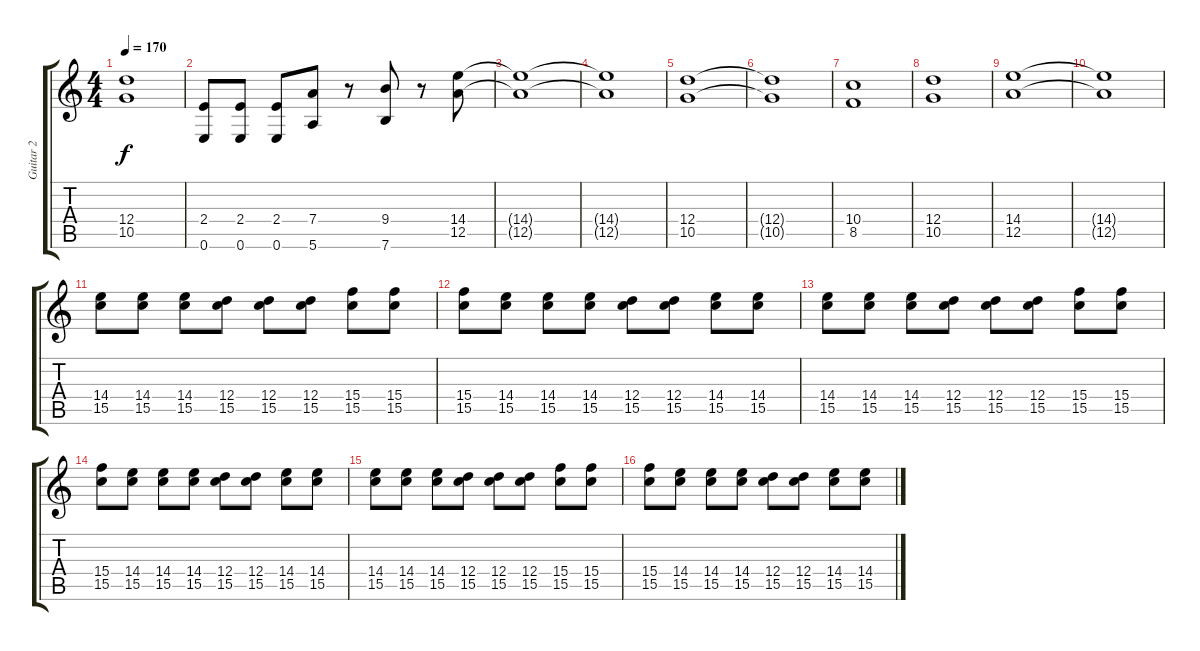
\track ("Guitar 2" "Guitar 2") {instrument distortionguitar}
\staff {score tabs}
\tuning (E4 B3 G3 D3 A2 E2) {hide}
\ts (4 4)
\tempo 170
\clef g2
\ks c
(12.4 10.5).1{dy f} |
(2.4 0.6).8 (2.4 0.6).8 (2.4 0.6).8 (7.4 5.6).8 r.8 (9.4 7.6).8 r.8 (14.4 12.5).8 |
(14.4{t} 12.5{t}).1 |
(14.4{t} 12.5{t}).1 |
(12.4 10.5).1 |
(12.4{t} 10.5{t}).1 |
(10.4 8.5).1 |
(12.4 10.5).1 |
(14.4 12.5).1 |
(14.4{t} 12.5{t}).1 |
(14.4 15.5).8 (14.4 15.5).8 (14.4 15.5).8 (12.4 15.5).8 (12.4 15.5).8 (12.4 15.5).8 (15.4 15.5).8 (15.4 15.5).8 |
(15.4 15.5).8 (14.4 15.5).8 (14.4 15.5).8 (14.4 15.5).8 (12.4 15.5).8 (12.4 15.5).8 (14.4 15.5).8 (14.4 15.5).8 |
(14.4 15.5).8 (14.4 15.5).8 (14.4 15.5).8 (12.4 15.5).8 (12.4 15.5).8 (12.4 15.5).8 (15.4 15.5).8 (15.4 15.5).8 |
(15.4 15.5).8 (14.4 15.5).8 (14.4 15.5).8 (14.4 15.5).8 (12.4 15.5).8 (12.4 15.5).8 (14.4 15.5).8 (14.4 15.5).8 |
(14.4 15.5).8 (14.4 15.5).8 (14.4 15.5).8 (12.4 15.5).8 (12.4 15.5).8 (12.4 15.5).8 (15.4 15.5).8 (15.4 15.5).8 |
(15.4 15.5).8 (14.4 15.5).8 (14.4 15.5).8 (14.4 15.5).8 (12.4 15.5).8 (12.4 15.5).8 (14.4 15.5).8 (14.4 15.5).8
